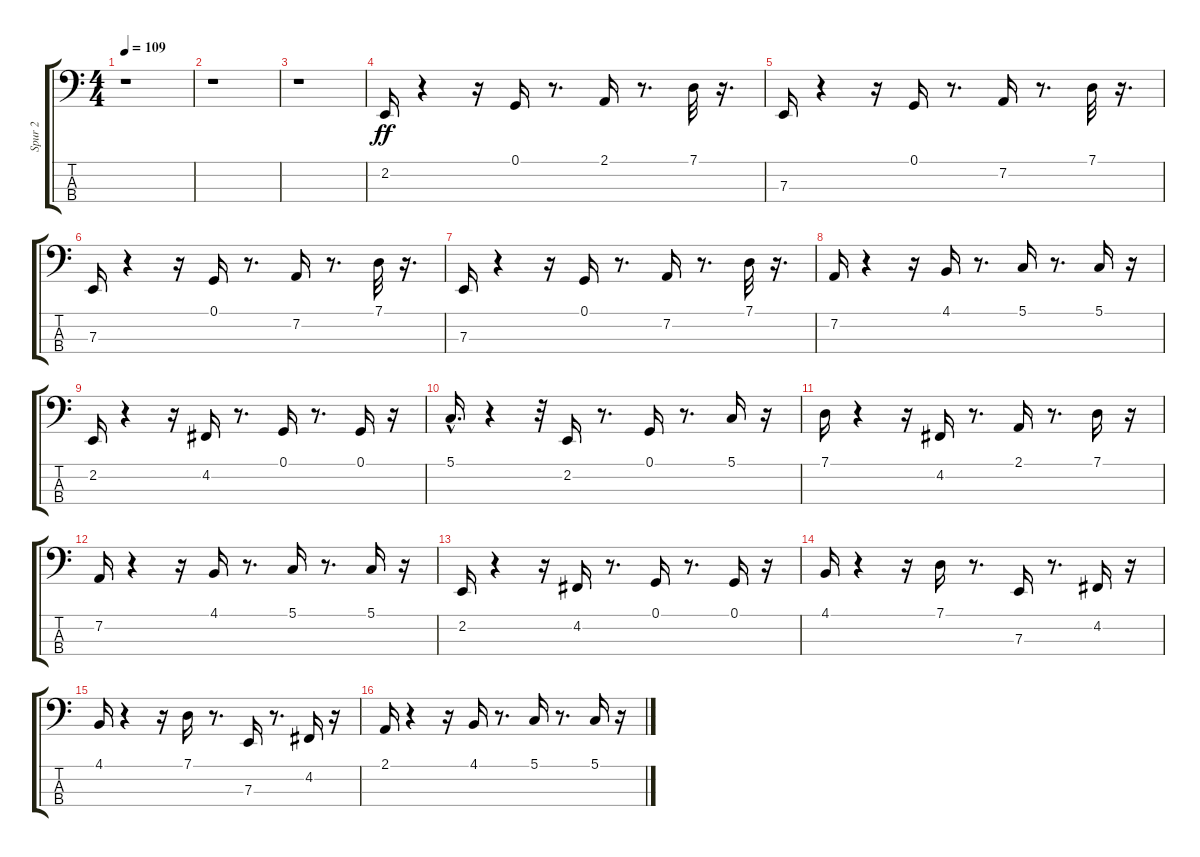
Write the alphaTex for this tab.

\track ("Spur 2" "Spur 2") {instrument acousticgrandpiano}
\staff {score tabs}
\tuning (G2 D2 A1 E1) {hide}
\ts (4 4)
\tempo 109
\clef f4
\ks c
r.1{dy ff instrument acousticgrandpiano} |
r.1 |
r.1 |
2.2.16{volume 12 balance 8 instrument electricbassfinger} r.4 r.16 0.1.16 r.8{d} 2.1.16 r.8{d} 7.1.32 r.16{d} |
7.3.16 r.4 r.16 0.1.16 r.8{d} 7.2.16 r.8{d} 7.1.32 r.16{d} |
7.3.16 r.4 r.16 0.1.16 r.8{d} 7.2.16 r.8{d} 7.1.32 r.16{d} |
7.3.16 r.4 r.16 0.1.16 r.8{d} 7.2.16 r.8{d} 7.1.32 r.16{d} |
7.2.16 r.4 r.16 4.1.16 r.8{d} 5.1.16 r.8{d} 5.1.16 r.16 |
2.2.16 r.4 r.16 4.2.16 r.8{d} 0.1.16 r.8{d} 0.1.16 r.16 |
5.1{hac}.16{d} r.4 r.32 2.2.16 r.8{d} 0.1.16 r.8{d} 5.1.16 r.16 |
7.1.16 r.4 r.16 4.2.16 r.8{d} 2.1.16 r.8{d} 7.1.16 r.16 |
7.2.16 r.4 r.16 4.1.16 r.8{d} 5.1.16 r.8{d} 5.1.16 r.16 |
2.2.16 r.4 r.16 4.2.16 r.8{d} 0.1.16 r.8{d} 0.1.16 r.16 |
4.1.16 r.4 r.16 7.1.16 r.8{d} 7.3.16 r.8{d} 4.2.16 r.16 |
4.1.16 r.4 r.16 7.1.16 r.8{d} 7.3.16 r.8{d} 4.2.16 r.16 |
2.1.16 r.4 r.16 4.1.16 r.8{d} 5.1.16 r.8{d} 5.1.16 r.16
